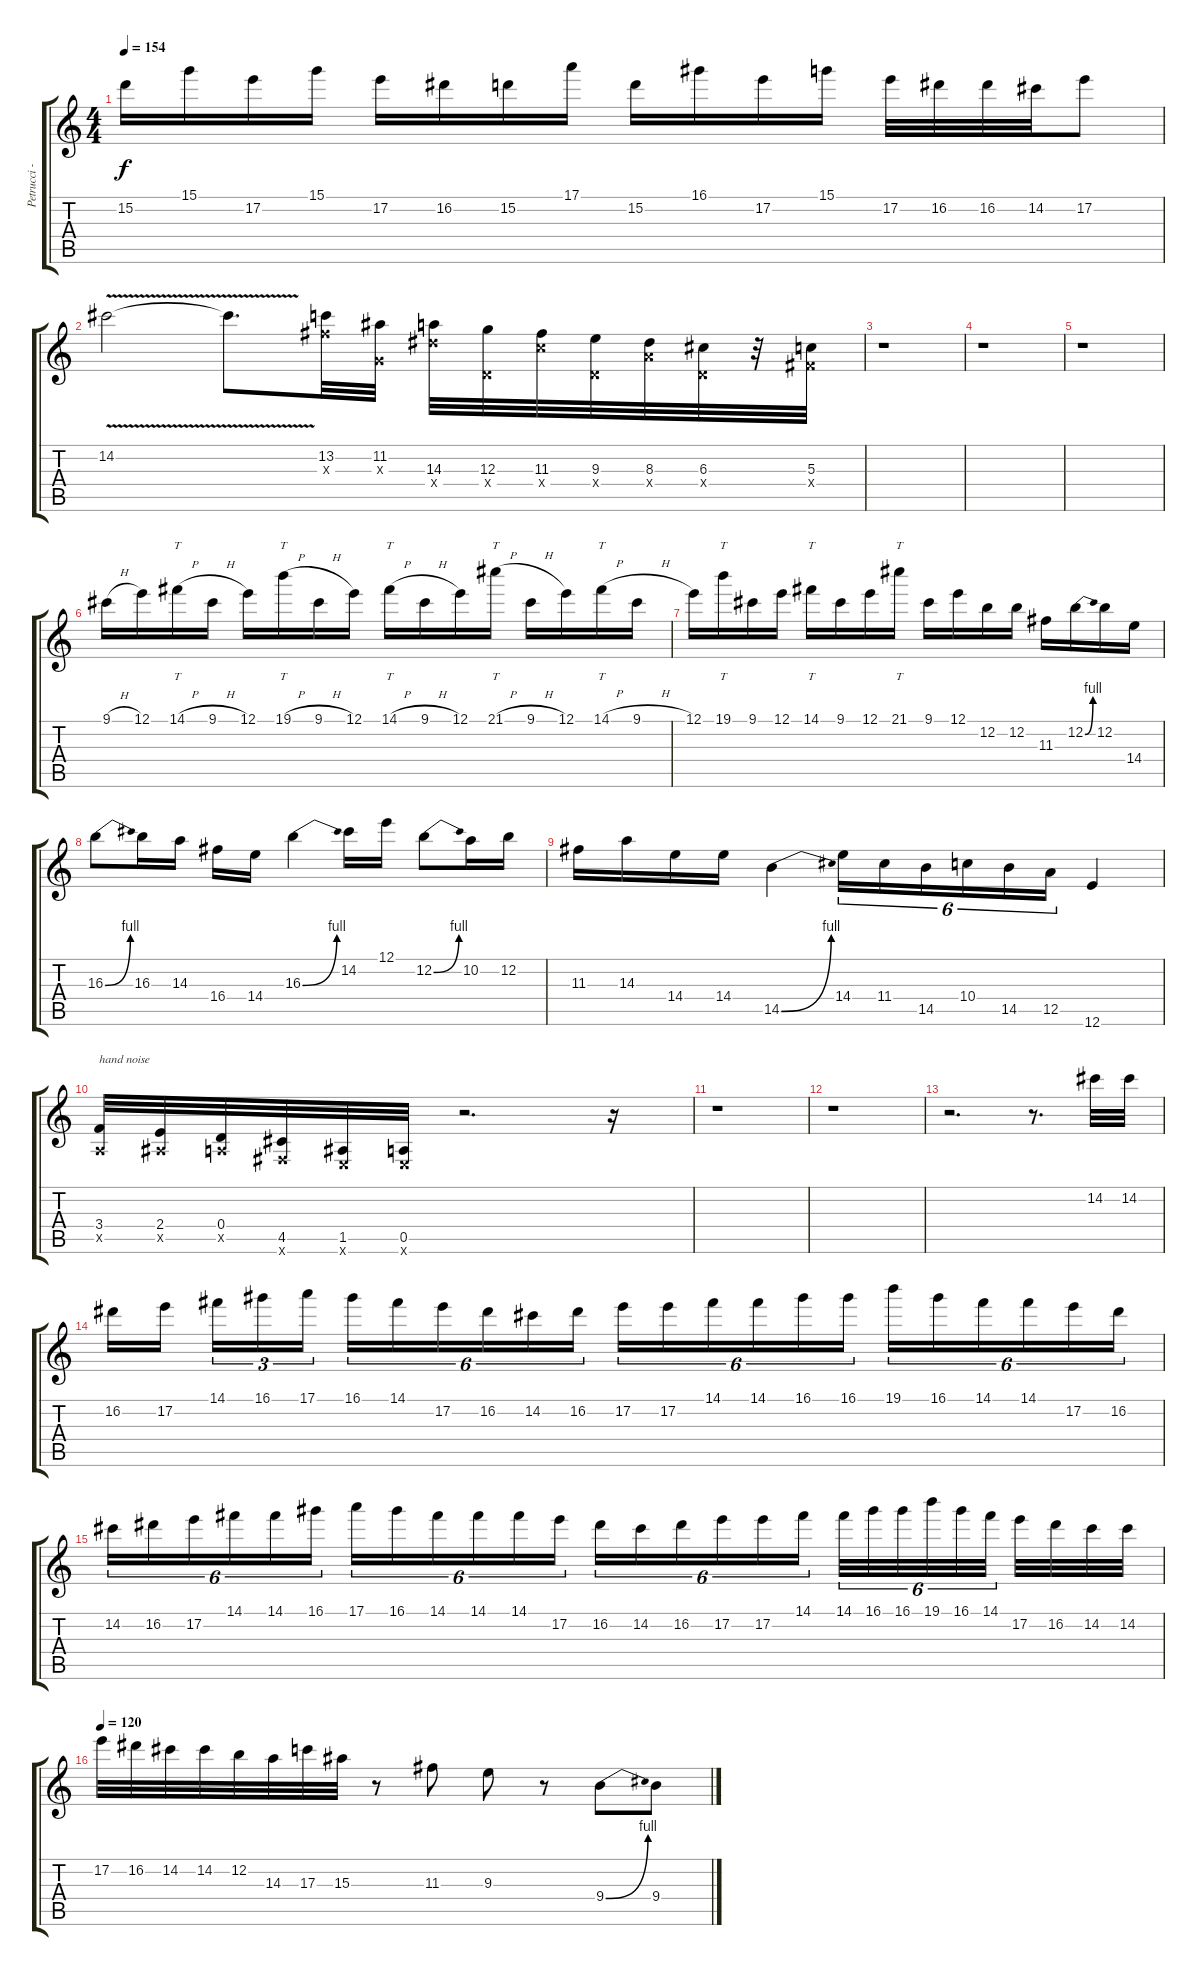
\track ("Petrucci -  SoloGuitar" "Petrucci -") {instrument distortionguitar}
\staff {score tabs}
\tuning (E4 B3 G3 D3 A2 E2) {hide}
\ts (4 4)
\tempo 154
\clef g2
\ks c
15.2.16{dy f} 15.1.16 17.2.16 15.1.16 17.2.16 16.2.16 15.2.16 17.1.16 15.2.16 16.1.16 17.2.16 15.1.16 17.2.32 16.2.32 16.2.32 14.2.32 17.2.8 |
14.2{v}.2 14.2{t}.8{d} (13.2 11.3{x}).32 (11.2 0.3{x}).32 (14.3 13.4{x}).32 (12.3 0.4{x}).32 (11.3 10.4{x}).32 (9.3 0.4{x}).32 (8.3 7.4{x}).32 (6.3 0.4{x}).32 r.32 (5.3 4.4{x}).32 |
r.1 |
r.1 |
r.1 |
9.1{h}.16 12.1.16 14.1{h}.16{tt} 9.1{h}.16 12.1.16 19.1{h}.16{tt} 9.1{h}.16 12.1.16 14.1{h}.16{tt} 9.1{h}.16 12.1.16 21.1{h}.16{tt} 9.1{h}.16 12.1.16 14.1{h}.16{tt} 9.1{h}.16 |
12.1.16 19.1.16{tt} 9.1.16 12.1.16 14.1.16{tt} 9.1.16 12.1.16 21.1.16{tt} 9.1.16 12.1.16 12.2.16 12.2.16 11.3.16 12.2{be (bend 0 0 60 4)}.16 12.2.16 14.4.16 |
16.3{be (bend 0 0 60 4)}.8 16.3.16 14.3.16 16.4.16 14.4.16 16.3{be (bend 0 0 60 4)}.4 14.2.16 12.1.16 12.2{be (bend 0 0 60 4)}.8 10.2.16 12.2.16 |
11.3.16 14.3.16 14.4.16 14.4.16 14.5{be (bend 0 0 60 4)}.4 14.4.16{tu (6 4)} 11.4.16{tu (6 4)} 14.5.16{tu (6 4)} 10.4.16{tu (6 4)} 14.5.16{tu (6 4)} 12.5.16{tu (6 4)} 12.6.4 |
(3.4 0.5{x}).32{txt "hand noise"} (2.4 1.5{x}).32 (0.4 0.5{x}).32 (4.5 2.6{x}).32 (1.5 0.6{x}).32 (0.5 0.6{x}).32 r.2{d} r.16 |
r.1 |
r.1 |
r.2{d} r.8{d} 14.2.32 14.2.32 |
16.2.16 17.2.16 14.1.16{tu (3 2)} 16.1.16{tu (3 2)} 17.1.16{tu (3 2)} 16.1.16{tu (6 4)} 14.1.16{tu (6 4)} 17.2.16{tu (6 4)} 16.2.16{tu (6 4)} 14.2.16{tu (6 4)} 16.2.16{tu (6 4)} 17.2.16{tu (6 4)} 17.2.16{tu (6 4)} 14.1.16{tu (6 4)} 14.1.16{tu (6 4)} 16.1.16{tu (6 4)} 16.1.16{tu (6 4)} 19.1.16{tu (6 4)} 16.1.16{tu (6 4)} 14.1.16{tu (6 4)} 14.1.16{tu (6 4)} 17.2.16{tu (6 4)} 16.2.16{tu (6 4)} |
14.2.16{tu (6 4)} 16.2.16{tu (6 4)} 17.2.16{tu (6 4)} 14.1.16{tu (6 4)} 14.1.16{tu (6 4)} 16.1.16{tu (6 4)} 17.1.16{tu (6 4)} 16.1.16{tu (6 4)} 14.1.16{tu (6 4)} 14.1.16{tu (6 4)} 14.1.16{tu (6 4)} 17.2.16{tu (6 4)} 16.2.16{tu (6 4)} 14.2.16{tu (6 4)} 16.2.16{tu (6 4)} 17.2.16{tu (6 4)} 17.2.16{tu (6 4)} 14.1.16{tu (6 4)} 14.1.32{tu (6 4)} 16.1.32{tu (6 4)} 16.1.32{tu (6 4)} 19.1.32{tu (6 4)} 16.1.32{tu (6 4)} 14.1.32{tu (6 4)} 17.2.32 16.2.32 14.2.32 14.2.32 |
\tempo 120
17.2.32 16.2.32 14.2.32 14.2.32 12.2.32 14.3.32 17.3.32 15.3.32 r.8 11.3.8 9.3.8 r.8 9.4{be (bend 0 0 60 4)}.8 9.4.8
